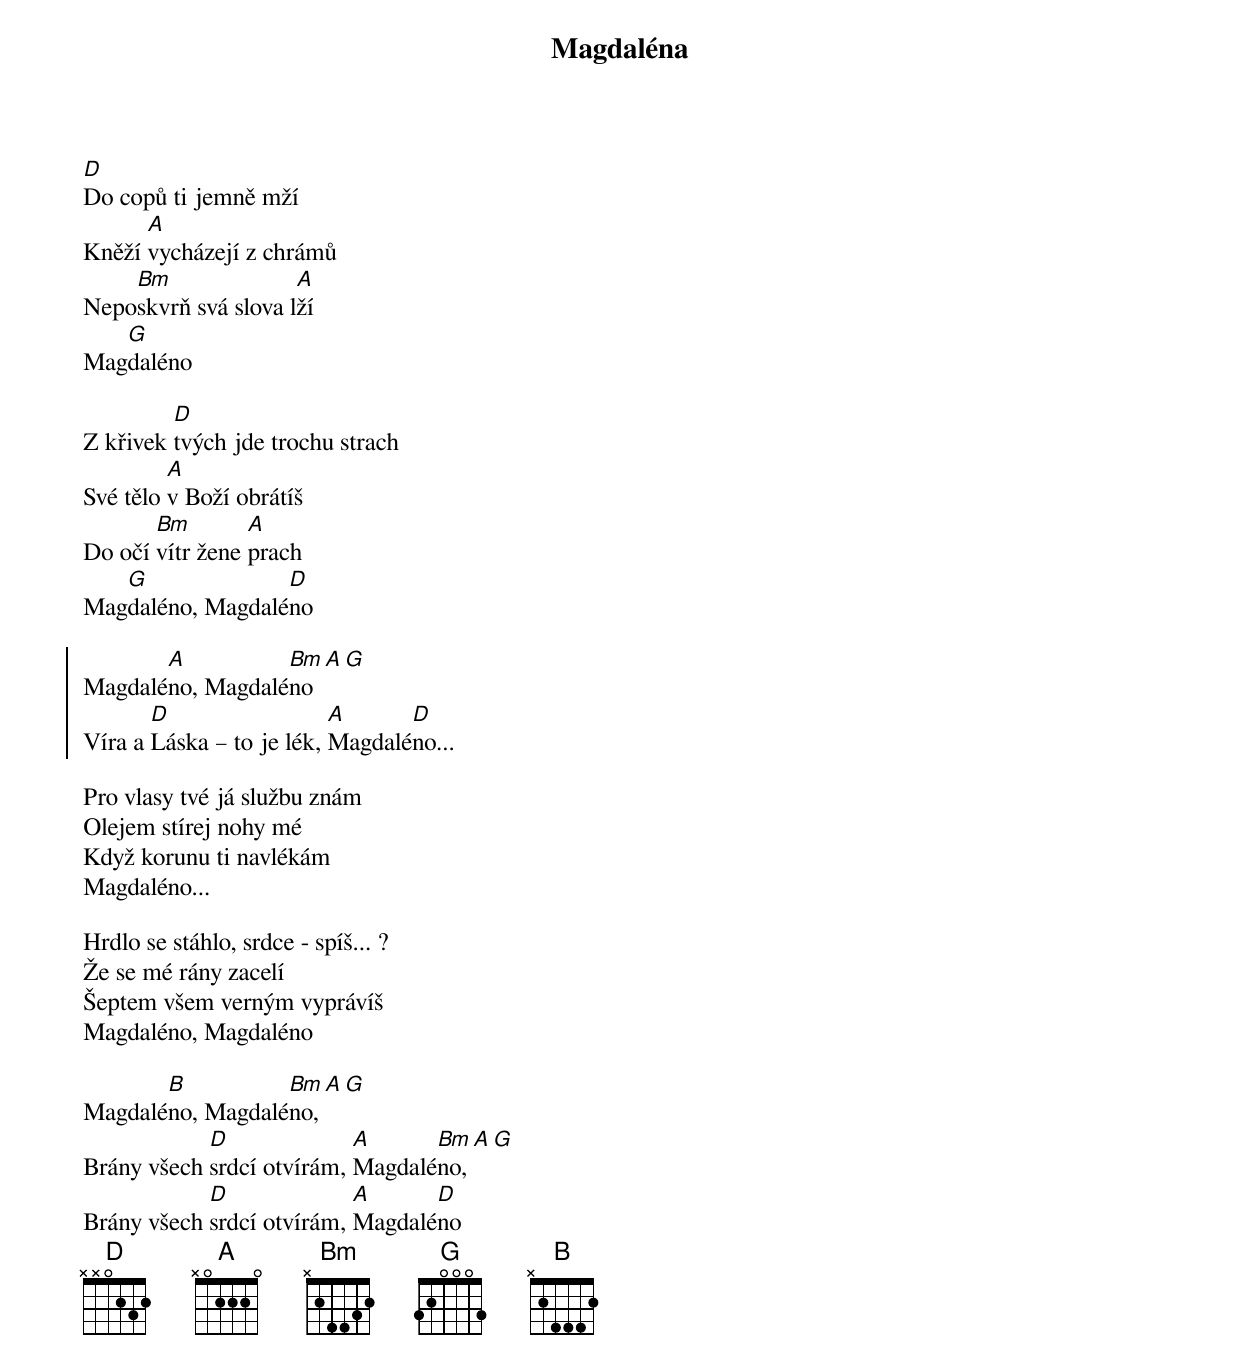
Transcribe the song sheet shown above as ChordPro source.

{title: Magdaléna}

[D]Do copů ti jemně mží
Kněží [A]vycházejí z chrámů
Nepo[Bm]skvrň svá slova l[A]ží
Mag[G]daléno

Z křivek [D]tvých jde trochu strach
Své tělo [A]v Boží obrátíš
Do očí [Bm]vítr žene [A]prach
Mag[G]daléno, Magdalé[D]no

{start_of_chorus}
Magdalé[A]no, Magdalé[Bm A G]no
Víra a [D]Láska – to je lék, [A]Magdalé[D]no...
{end_of_chorus}

Pro vlasy tvé já službu znám
Olejem stírej nohy mé
Když korunu ti navlékám
Magdaléno...

Hrdlo se stáhlo, srdce - spíš... ?
Že se mé rány zacelí
Šeptem všem verným vyprávíš
Magdaléno, Magdaléno

Magdalé[B]no, Magdalé[Bm A G]no,
Brány všech [D]srdcí otvírám, [A]Magdalé[Bm A G]no,
Brány všech [D]srdcí otvírám, [A]Magdalé[D]no
